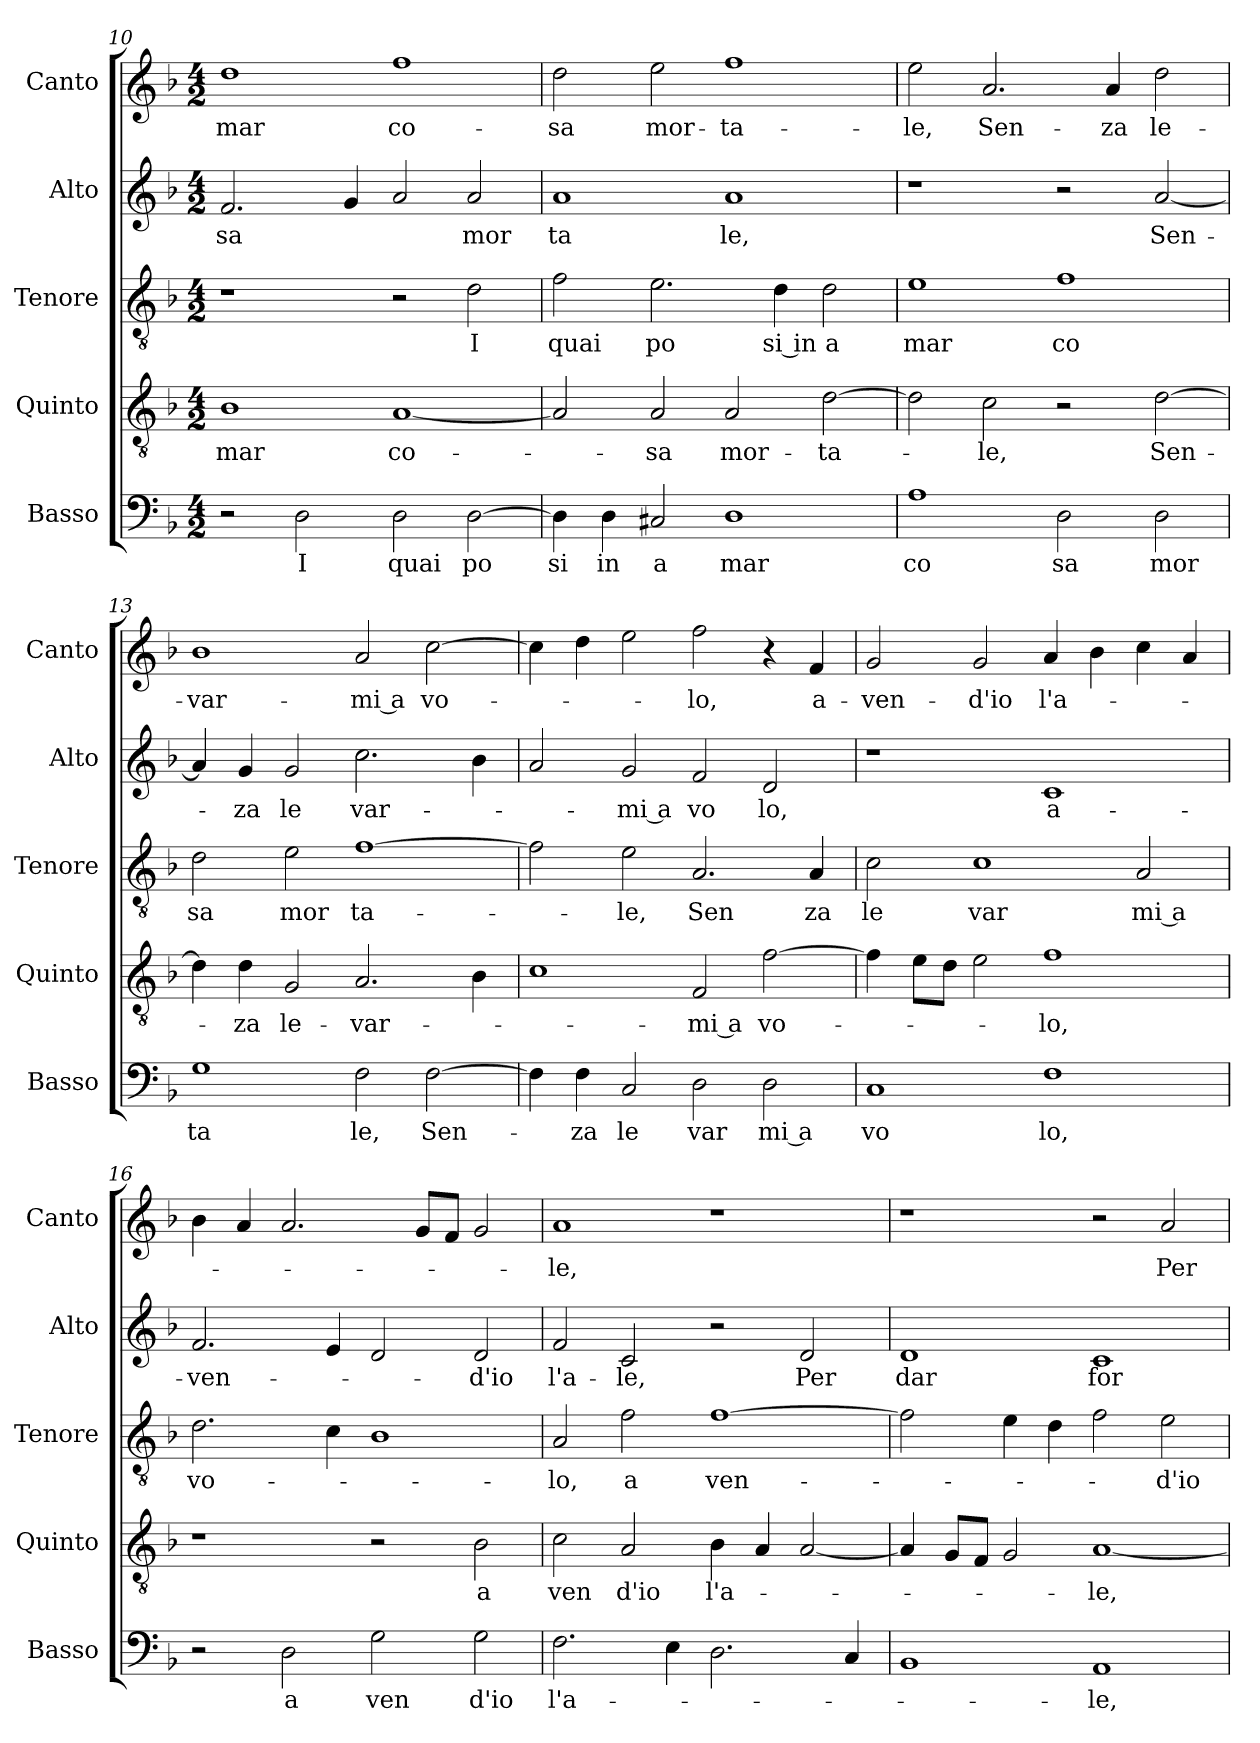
**kern	**text	**kern	**text	**kern	**text	**kern	**text	**kern	**text
*part5	*part5	*part4	*part4	*part3	*part3	*part2	*part2	*part1	*part1
*staff5	*staff5	*staff4	*staff4	*staff3	*staff3	*staff2	*staff2	*staff1	*staff1
*I"Basso	*	*I"Quinto	*	*I"Tenore	*	*I"Alto	*	*I"Canto	*
*I'Basso	*	*I'Quinto	*	*I'Tenore	*	*I'Alto	*	*I'Canto	*
!!LO:PB:g=z
*clefF4	*	*clefGv2	*	*clefGv2	*	*clefG2	*	*clefG2	*
*k[b-]	*	*k[b-]	*	*k[b-]	*	*k[b-]	*	*k[b-]	*
*F:	*	*F:	*	*F:	*	*F:	*	*F:	*
*M4/2	*	*M4/2	*	*M4/2	*	*M4/2	*	*M4/2	*
=10	=10	=10	=10	=10	=10	=10	=10	=10	=10
2r	.	1B-	-mar	1r	.	2.f/	sa	1dd	-mar
2D\	I	.	.	.	.	.	.	.	.
.	.	.	.	.	.	4g/	.	.	.
2D\	quai	[1A	co-	2r	.	2a/	.	1ff	co-
[2D\	po	.	.	2d\	I	2a/	mor	.	.
=11	=11	=11	=11	=11	=11	=11	=11	=11	=11
4D\]	si	2A/]	.	2f\	quai	1a	ta	2dd\	-sa
4D\	in	.	.	.	.	.	.	.	.
2C#X/	a	2A/	-sa	2.e\	po	.	.	2ee\	mor-
1D	mar	2A/	mor-	.	.	1a	le,	1ff	-ta-
.	.	.	.	4d\	si in	.	.	.	.
.	.	[2d\	-ta-	2d\	a	.	.	.	.
=12	=12	=12	=12	=12	=12	=12	=12	=12	=12
1A	co	2d\]	.	1e	mar	1r	.	2ee\	-le,
.	.	2c\	-le,	.	.	.	.	2.a/	Sen-
2D\	sa	2r	.	1f	co	2r	.	.	.
.	.	.	.	.	.	.	.	4a/	-za
2D\	mor	[2d\	Sen-	.	.	[2a/	Sen-	2dd\	le-
=13	=13	=13	=13	=13	=13	=13	=13	=13	=13
1G	ta	4d\]	.	2d\	sa	4a/]	.	1b-	-var-
.	.	4d\	-za	.	.	4g/	-za	.	.
.	.	2G/	le-	2e\	mor	2g/	le	.	.
2F\	le,	2.A/	-var-	[1f	ta-	2.cc\	var-	2a/	mi a
[2F\	Sen-	.	.	.	.	.	.	[2cc\	vo-
.	.	4B-\	.	.	.	4b-\	.	.	.
!!LO:LB:g=z
=14	=14	=14	=14	=14	=14	=14	=14	=14	=14
4F\]	.	1c	.	2f\]	.	2a/	.	4cc\]	.
4F\	-za	.	.	.	.	.	.	4dd\	.
2C/	le	.	.	2e\	-le,	2g/	-mi a	2ee\	.
2D\	var	2F/	mi a	2.A/	Sen	2f/	vo	2ff\	-lo,
2D\	mi a	[2f\	vo-	.	.	2d/	lo,	4r	.
.	.	.	.	4A/	za	.	.	4f/	a-
=15	=15	=15	=15	=15	=15	=15	=15	=15	=15
1C	vo	4f\]	.	2c\	le	1r	.	2g/	-ven-
.	.	8e\L	.	.	.	.	.	.	.
.	.	8d\J	.	.	.	.	.	.	.
.	.	2e\	.	1c	var	.	.	2g/	-d'io
1F	lo,	1f	-lo,	.	.	1c	a-	4a/	l'a-
.	.	.	.	.	.	.	.	4b-\	.
.	.	.	.	2A/	mi a	.	.	4cc\	.
.	.	.	.	.	.	.	.	4a/	.
=16	=16	=16	=16	=16	=16	=16	=16	=16	=16
2r	.	1r	.	2.d\	vo-	2.f/	-ven-	4b-\	.
.	.	.	.	.	.	.	.	4a/	.
2D\	a	.	.	.	.	.	.	2.a/	.
.	.	.	.	4c\	.	4e/	.	.	.
2G\	ven	2r	.	1B-	.	2d/	.	.	.
.	.	.	.	.	.	.	.	8g/L	.
.	.	.	.	.	.	.	.	8f/J	.
2G\	d'io	2B-\	a	.	.	2d/	-d'io	2g/	.
!!LO:PB:g=z
=17	=17	=17	=17	=17	=17	=17	=17	=17	=17
2.F\	l'a-	2c\	ven	2A/	-lo,	2f/	l'a-	1a	-le,
.	.	2A/	d'io	2f\	a	2c/	-le,	.	.
4E\	.	.	.	.	.	.	.	.	.
2.D\	.	4B-\	l'a-	[1f	ven-	2r	.	1r	.
.	.	4A/	.	.	.	.	.	.	.
.	.	[2A/	.	.	.	2d/	Per	.	.
4C/	.	.	.	.	.	.	.	.	.
=18	=18	=18	=18	=18	=18	=18	=18	=18	=18
1BB-	.	4A/]	.	2f\]	.	1d	dar	1r	.
.	.	8G/L	.	.	.	.	.	.	.
.	.	8F/J	.	.	.	.	.	.	.
.	.	2G/	.	4e\	.	.	.	.	.
.	.	.	.	4d\	.	.	.	.	.
1AA	-le,	[1A	-le,	2f\	.	1c	for-	2r	.
.	.	.	.	2e\	-d'io	.	.	2a/	Per
=	=	=	=	=	=	=	=	=	=
*-	*-	*-	*-	*-	*-	*-	*-	*-	*-
